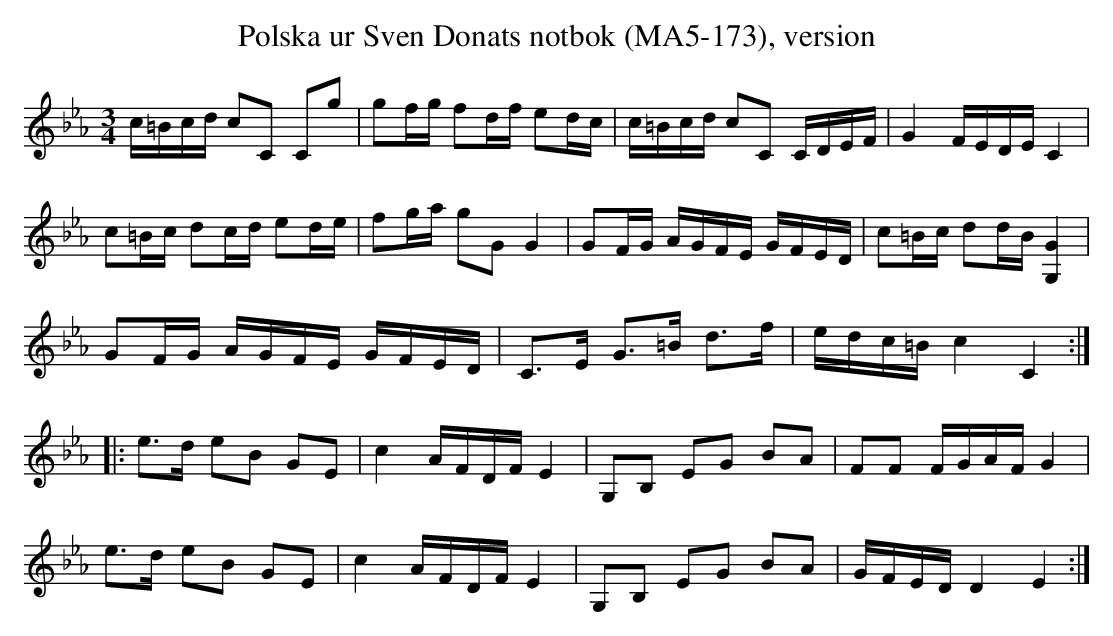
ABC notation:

X:1
T:Polska ur Sven Donats notbok (MA5-173), version
M:3/4
L:1/16
K:Cm
c=Bcd c2C2 C2g2|g2fg f2df e2dc|c=Bcd c2C2 CDEF|G4 FEDE C4|
c2=Bc d2cd e2de|f2ga g2G2 G4|G2FG AGFE GFED|c2=Bc d2dB [G4G,4]|
G2FG AGFE GFED|C3E G3=B d3f|edc=B c4 C4:|
|:
K:Eb
e3d e2B2 G2E2|c4 AFDF E4|G,2B,2 E2G2 B2A2|F2F2 FGAF G4|
e3d e2B2 G2E2|c4 AFDF E4|G,2B,2 E2G2 B2A2|GFED D4 E4:|
